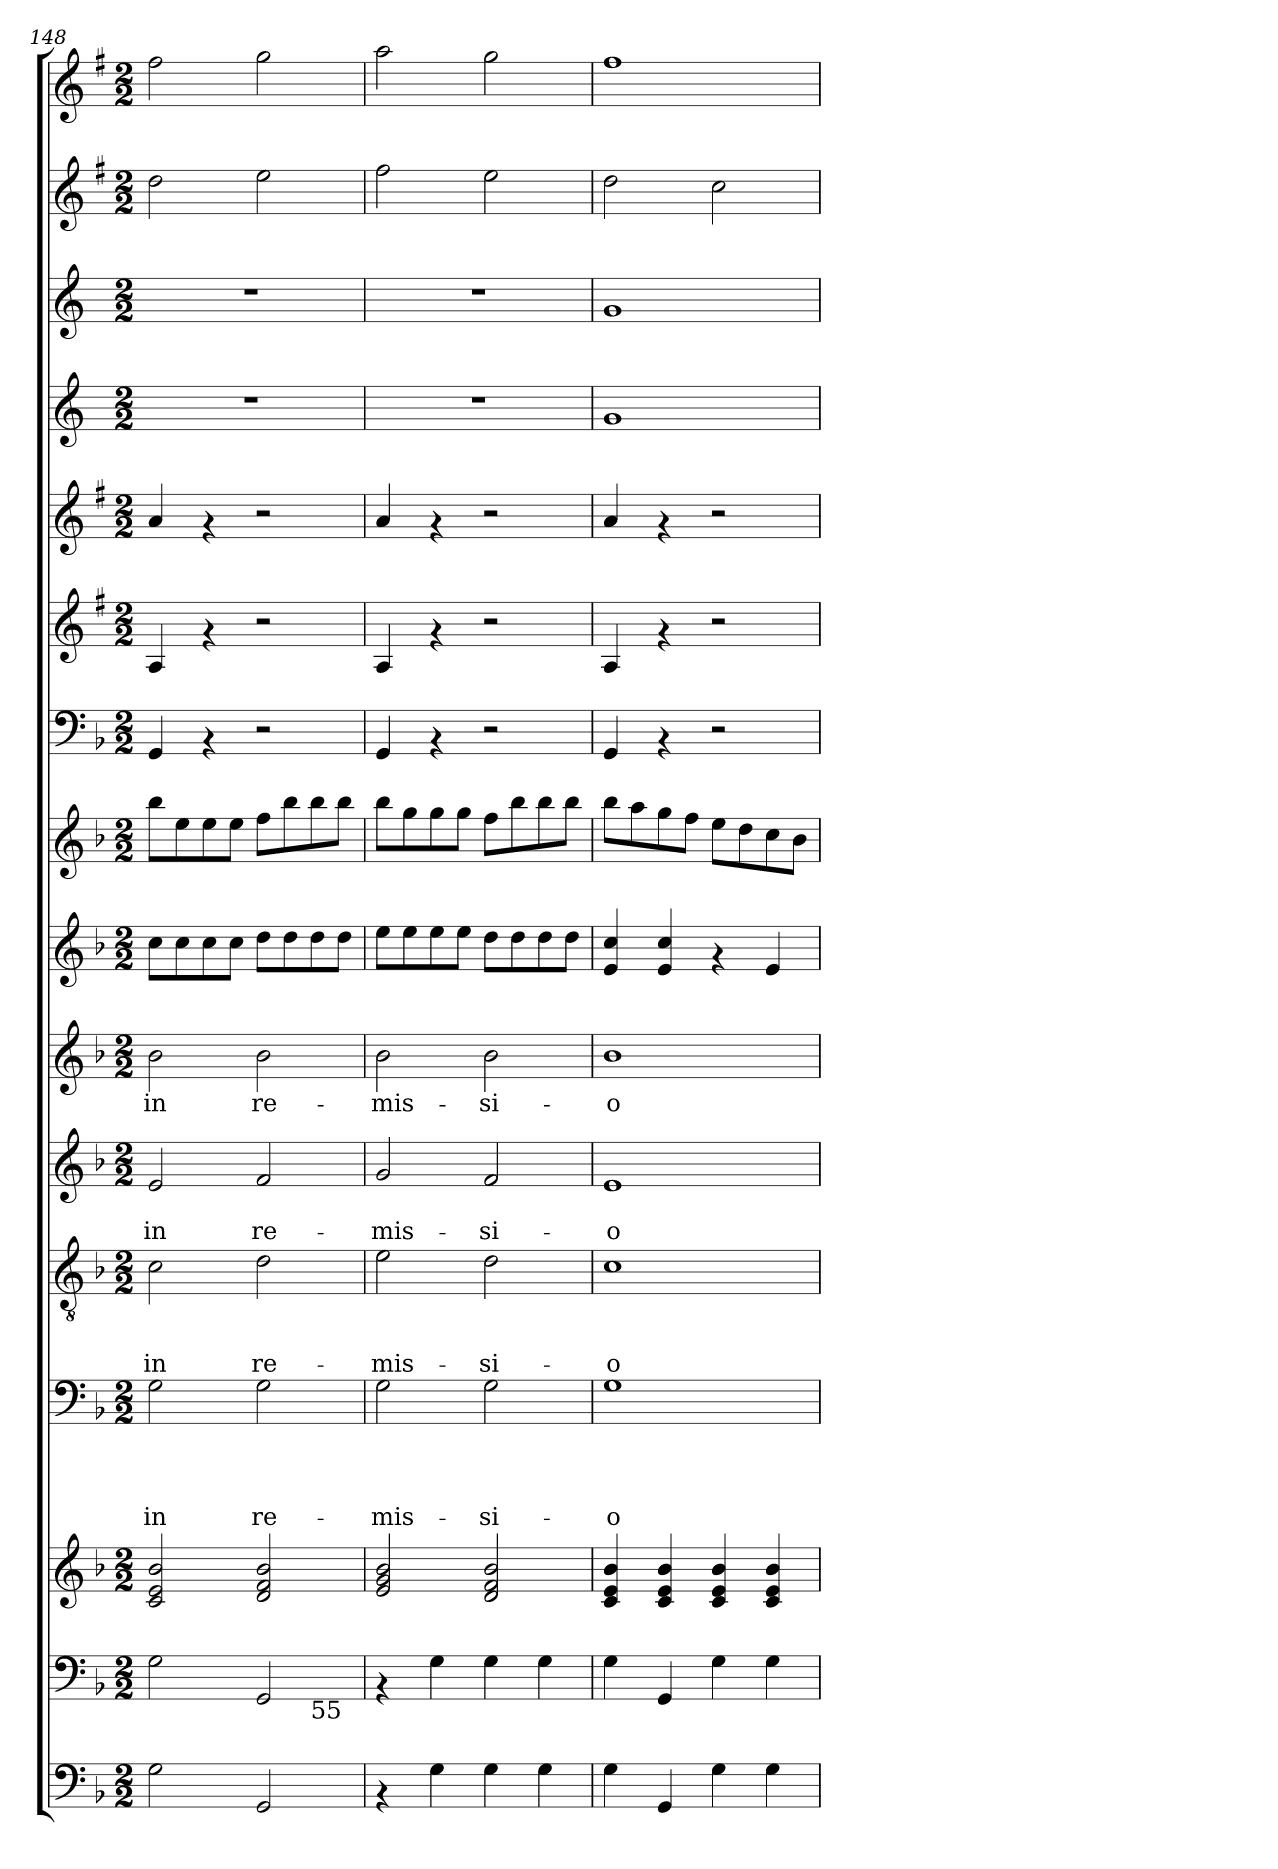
**kern	**kern	**kern	**kern	**text	**text	**text	**text	**kern	**text	**text	**text	**kern	**text	**text	**kern	**text	**kern	**kern	**kern	**kern	**kern	**kern	**kern	**kern	**kern
*part15	*part14	*part14	*part13	*part13	*part13	*part13	*part13	*part12	*part12	*part12	*part12	*part11	*part11	*part11	*part10	*part10	*part9	*part8	*part7	*part6	*part5	*part4	*part3	*part2	*part1
*staff16	*staff15	*staff14	*staff13	*staff13	*staff13	*staff13	*staff13	*staff12	*staff12	*staff12	*staff12	*staff11	*staff11	*staff11	*staff10	*staff10	*staff9	*staff8	*staff7	*staff6	*staff5	*staff4	*staff3	*staff2	*staff1
*clefF4	*clefF4	*clefG2	*clefF4	*	*	*	*	*clefGv2	*	*	*	*clefG2	*	*	*clefG2	*	*clefG2	*clefG2	*clefF4	*clefG2	*clefG2	*clefG2	*clefG2	*clefG2	*clefG2
*	*	*	*	*	*	*	*	*	*	*	*	*	*	*	*	*	*	*	*	*ITrd1c2	*ITrd1c2	*ITrd-3c-5	*ITrd-3c-5	*ITrd1c2	*ITrd1c2
*k[b-]	*k[b-]	*k[b-]	*k[b-]	*	*	*	*	*k[b-]	*	*	*	*k[b-]	*	*	*k[b-]	*	*k[b-]	*k[b-]	*k[b-]	*k[b-]	*k[b-]	*k[b-]	*k[b-]	*k[b-]	*k[b-]
*F:	*F:	*F:	*F:	*	*	*	*	*F:	*	*	*	*F:	*	*	*F:	*	*F:	*F:	*F:	*F:	*F:	*F:	*F:	*F:	*F:
*M2/2	*M2/2	*M2/2	*M2/2	*	*	*	*	*M2/2	*	*	*	*M2/2	*	*	*M2/2	*	*M2/2	*M2/2	*M2/2	*M2/2	*M2/2	*M2/2	*M2/2	*M2/2	*M2/2
=148	=148	=148	=148	=148	=148	=148	=148	=148	=148	=148	=148	=148	=148	=148	=148	=148	=148	=148	=148	=148	=148	=148	=148	=148	=148
!	!	!	!	!	!	!	!LO:LY:b	!	!	!	!LO:LY:b	!	!	!LO:LY:b	!	!LO:LY:b	!	!	!	!	!	!	!	!	!
*	*^	*	*	*	*	*	*	*	*	*	*	*	*	*	*	*	*	*	*	*	*	*	*	*	*
2G\	2G\	2.ryy	2c/ 2e/ 2b-/	2G\	.	.	.	in	2c\	.	.	in	2e/	.	in	2b-\	in	8cc\L	8bb-\L	4GG/	4G/	4g/	1r	1r	2cc\	2ee\
.	.	.	.	.	.	.	.	.	.	.	.	.	.	.	.	.	.	8cc\	8ee\	.	.	.	.	.	.	.
.	.	.	.	.	.	.	.	.	.	.	.	.	.	.	.	.	.	8cc\	8ee\	4rAA	4rf	4rf	.	.	.	.
.	.	.	.	.	.	.	.	.	.	.	.	.	.	.	.	.	.	8cc\J	8ee\J	.	.	.	.	.	.	.
!	!	!	!	!	!	!	!	!LO:LY:b	!	!	!	!LO:LY:b	!	!	!LO:LY:b	!	!LO:LY:b	!	!	!	!	!	!	!	!	!
2GG/	2GG/	.	2d/ 2f/ 2b-/	2G\	.	.	.	re-	2d\	.	.	re-	2f/	.	re-	2b-\	re-	8dd\L	8ff\L	2r	2r	2r	.	.	2dd\	2ff\
.	.	.	.	.	.	.	.	.	.	.	.	.	.	.	.	.	.	8dd\	8bb-\	.	.	.	.	.	.	.
!	!	!LO:TX:b:t=55	!	!	!	!	!	!	!	!	!	!	!	!	!	!	!	!	!	!	!	!	!	!	!	!
.	.	4ryy	.	.	.	.	.	.	.	.	.	.	.	.	.	.	.	8dd\	8bb-\	.	.	.	.	.	.	.
.	.	.	.	.	.	.	.	.	.	.	.	.	.	.	.	.	.	8dd\J	8bb-\J	.	.	.	.	.	.	.
=149	=149	=149	=149	=149	=149	=149	=149	=149	=149	=149	=149	=149	=149	=149	=149	=149	=149	=149	=149	=149	=149	=149	=149	=149	=149	=149
!	!	!	!	!	!	!	!	!LO:LY:b	!	!	!	!LO:LY:b	!	!	!LO:LY:b	!	!LO:LY:b	!	!	!	!	!	!	!	!	!
*	*v	*v	*	*	*	*	*	*	*	*	*	*	*	*	*	*	*	*	*	*	*	*	*	*	*	*
4rAA	4rAA	2e/ 2g/ 2b-/	2G\	.	.	.	-mis-	2e\	.	.	-mis-	2g/	.	-mis-	2b-\	-mis-	8ee\L	8bb-\L	4GG/	4G/	4g/	1r	1r	2ee\	2gg\
.	.	.	.	.	.	.	.	.	.	.	.	.	.	.	.	.	8ee\	8gg\	.	.	.	.	.	.	.
4G\	4G\	.	.	.	.	.	.	.	.	.	.	.	.	.	.	.	8ee\	8gg\	4rAA	4rf	4rf	.	.	.	.
.	.	.	.	.	.	.	.	.	.	.	.	.	.	.	.	.	8ee\J	8gg\J	.	.	.	.	.	.	.
!	!	!	!	!	!	!	!LO:LY:b	!	!	!	!LO:LY:b	!	!	!LO:LY:b	!	!LO:LY:b	!	!	!	!	!	!	!	!	!
4G\	4G\	2d/ 2f/ 2b-/	2G\	.	.	.	-si-	2d\	.	.	-si-	2f/	.	-si-	2b-\	-si-	8dd\L	8ff\L	2r	2r	2r	.	.	2dd\	2ff\
.	.	.	.	.	.	.	.	.	.	.	.	.	.	.	.	.	8dd\	8bb-\	.	.	.	.	.	.	.
4G\	4G\	.	.	.	.	.	.	.	.	.	.	.	.	.	.	.	8dd\	8bb-\	.	.	.	.	.	.	.
.	.	.	.	.	.	.	.	.	.	.	.	.	.	.	.	.	8dd\J	8bb-\J	.	.	.	.	.	.	.
=150	=150	=150	=150	=150	=150	=150	=150	=150	=150	=150	=150	=150	=150	=150	=150	=150	=150	=150	=150	=150	=150	=150	=150	=150	=150
!	!	!	!	!	!	!	!LO:LY:b	!	!	!	!LO:LY:b	!	!	!LO:LY:b	!	!LO:LY:b	!	!	!	!	!	!	!	!	!
4G\	4G\	4c/ 4e/ 4b-/	1G	.	.	.	-o-	1c	.	.	-o-	1e	.	-o-	1b-	-o-	4e/ 4cc/	8bb-\L	4GG/	4G/	4g/	1cc	1cc	2cc\	1ee
.	.	.	.	.	.	.	.	.	.	.	.	.	.	.	.	.	.	8aa\	.	.	.	.	.	.	.
4GG/	4GG/	4c/ 4e/ 4b-/	.	.	.	.	.	.	.	.	.	.	.	.	.	.	4e/ 4cc/	8gg\	4rAA	4rf	4rf	.	.	.	.
.	.	.	.	.	.	.	.	.	.	.	.	.	.	.	.	.	.	8ff\J	.	.	.	.	.	.	.
4G\	4G\	4c/ 4e/ 4b-/	.	.	.	.	.	.	.	.	.	.	.	.	.	.	4rf	8ee\L	2r	2r	2r	.	.	2b-\	.
.	.	.	.	.	.	.	.	.	.	.	.	.	.	.	.	.	.	8dd\	.	.	.	.	.	.	.
4G\	4G\	4c/ 4e/ 4b-/	.	.	.	.	.	.	.	.	.	.	.	.	.	.	4e/	8cc\	.	.	.	.	.	.	.
.	.	.	.	.	.	.	.	.	.	.	.	.	.	.	.	.	.	8b-\J	.	.	.	.	.	.	.
=	=	=	=	=	=	=	=	=	=	=	=	=	=	=	=	=	=	=	=	=	=	=	=	=	=
*-	*-	*-	*-	*-	*-	*-	*-	*-	*-	*-	*-	*-	*-	*-	*-	*-	*-	*-	*-	*-	*-	*-	*-	*-	*-
